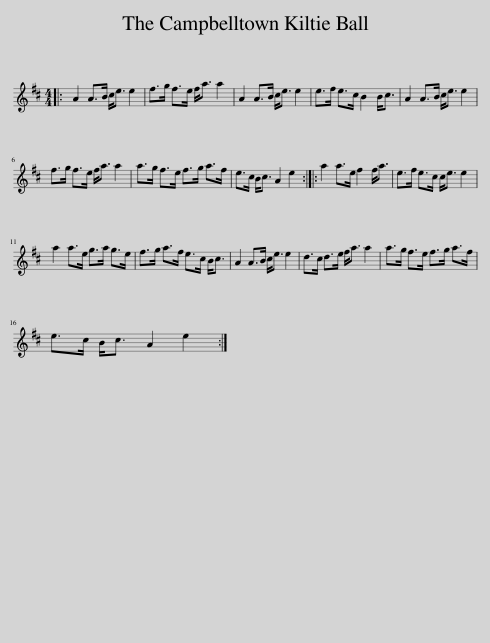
X:1
L:1/8
M:4/4
I:linebreak $
K:D
V:1 treble
V:1
|: A2 A>B c<e e2 | f>g f>e f<a a2 | A2 A>B c<e e2 | e>f e>c B2 B<c | A2 A>B c<e e2 |$ %5
 f>g f>e f<a a2 | a>g f>e f>g a>f | e>c B<c A2 e2 :: a2 a>e f2 f<a | e>f e>c c<e e2 |$ %10
 a2 a>e g>a g>e | f>g a>f e>c B<c | A2 A>B c<e e2 | d>c d>e f<a a2 | a>g f>e f>g a>f |$ %15
 e>c B<c A2 e2 :| %16
